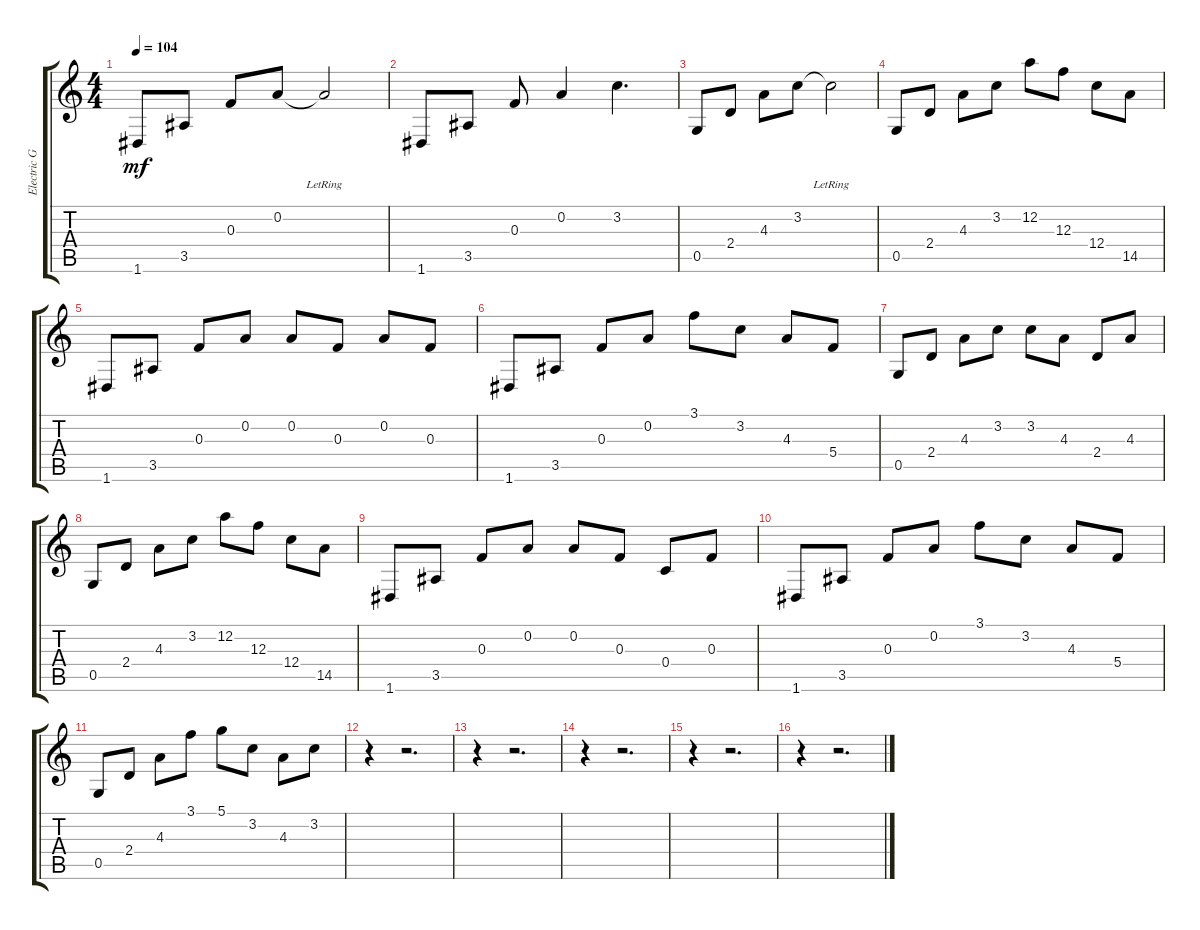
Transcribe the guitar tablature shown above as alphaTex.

\track ("Electric Guitar" "Electric G") {instrument overdrivenguitar}
\staff {score tabs}
\tuning (D4 A3 F3 C3 G2 D2) {hide}
\ts (4 4)
\tempo 104
\clef g2
\ks c
1.6.8{dy mf} 3.5.8 0.3.8 0.2.8 0.2{lr t}.2 |
1.6.8 3.5.8 0.3.8 0.2.4 3.2.4{d} |
0.5.8 2.4.8 4.3.8 3.2.8 3.2{lr t}.2 |
0.5.8 2.4.8 4.3.8 3.2.8 12.2.8 12.3.8 12.4.8 14.5.8 |
1.6.8 3.5.8 0.3.8 0.2.8 0.2.8 0.3.8 0.2.8 0.3.8 |
1.6.8 3.5.8 0.3.8 0.2.8 3.1.8 3.2.8 4.3.8 5.4.8 |
0.5.8 2.4.8 4.3.8 3.2.8 3.2.8 4.3.8 2.4.8 4.3.8 |
0.5.8 2.4.8 4.3.8 3.2.8 12.2.8 12.3.8 12.4.8 14.5.8 |
1.6.8 3.5.8 0.3.8 0.2.8 0.2.8 0.3.8 0.4.8 0.3.8 |
1.6.8 3.5.8 0.3.8 0.2.8 3.1.8 3.2.8 4.3.8 5.4.8 |
0.5.8 2.4.8 4.3.8 3.1.8 5.1.8 3.2.8 4.3.8 3.2.8 |
r.4 r.2{d} |
r.4 r.2{d} |
r.4 r.2{d} |
r.4 r.2{d} |
r.4 r.2{d}
